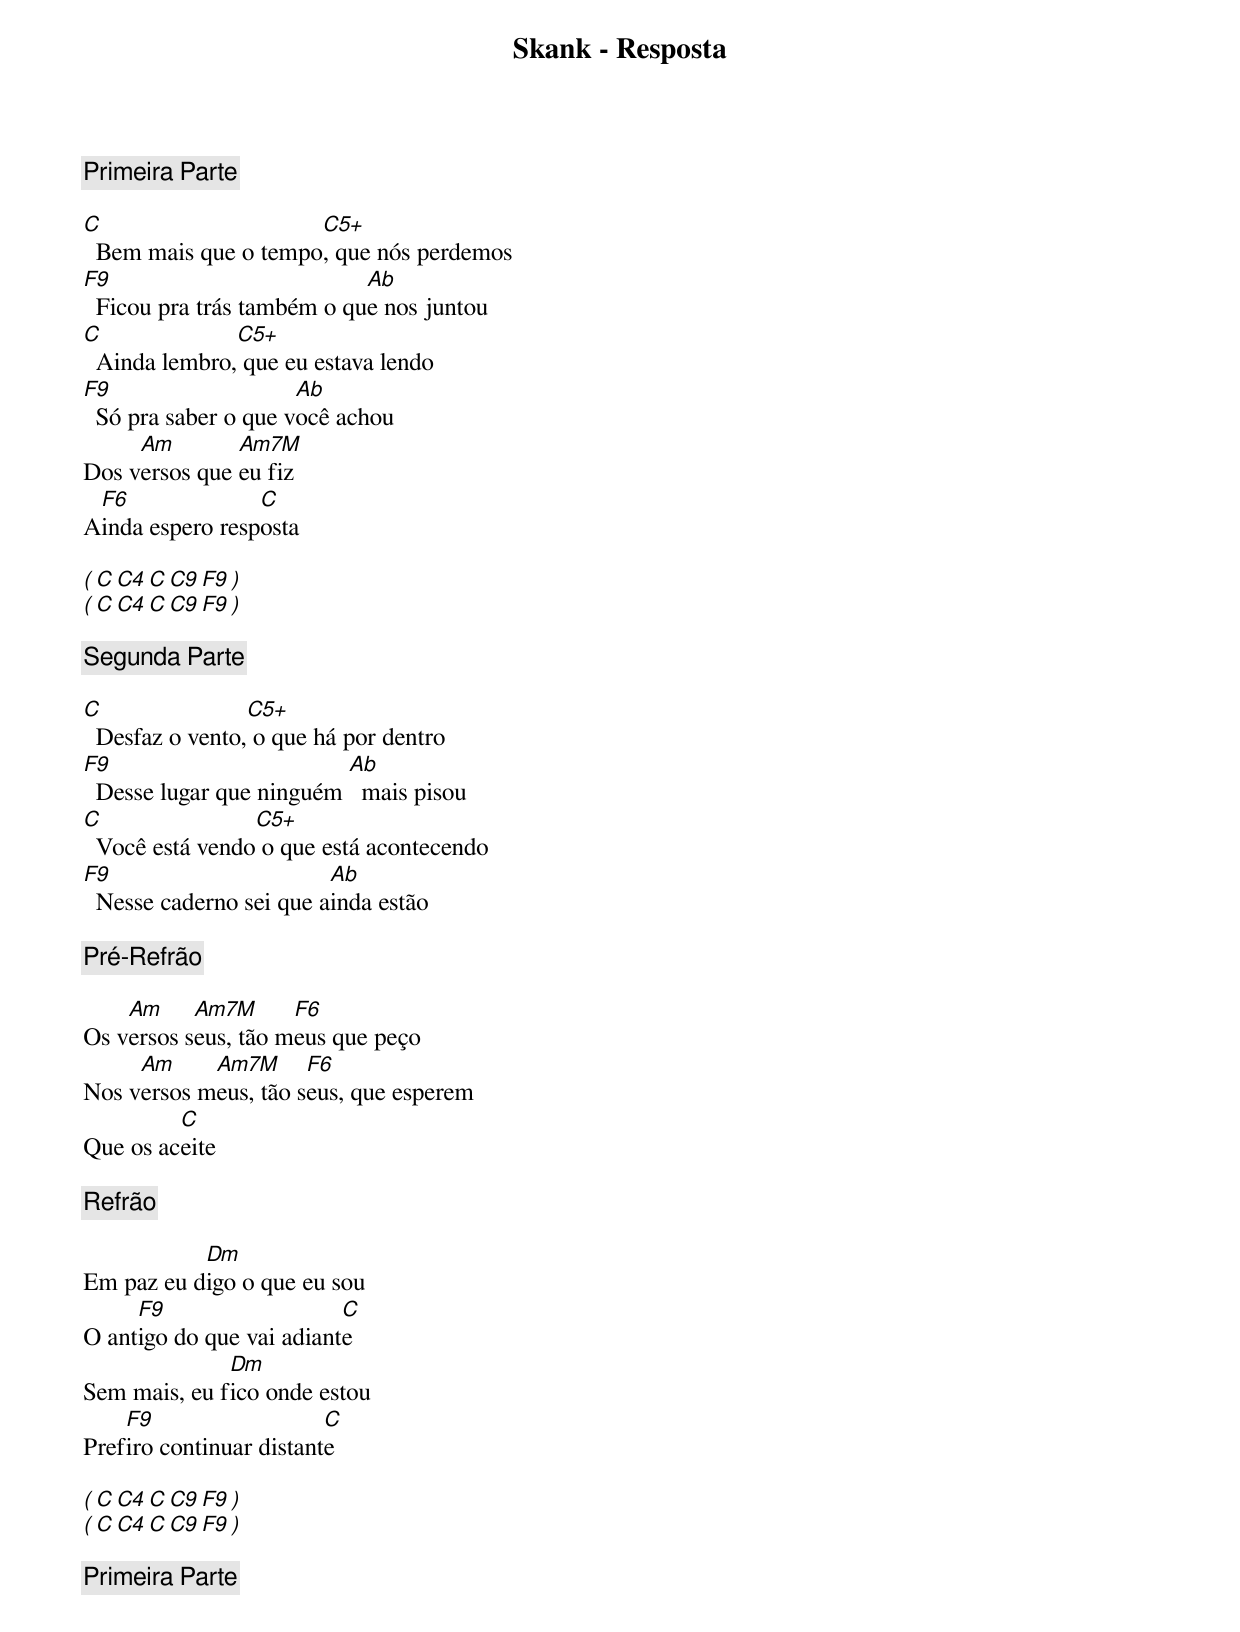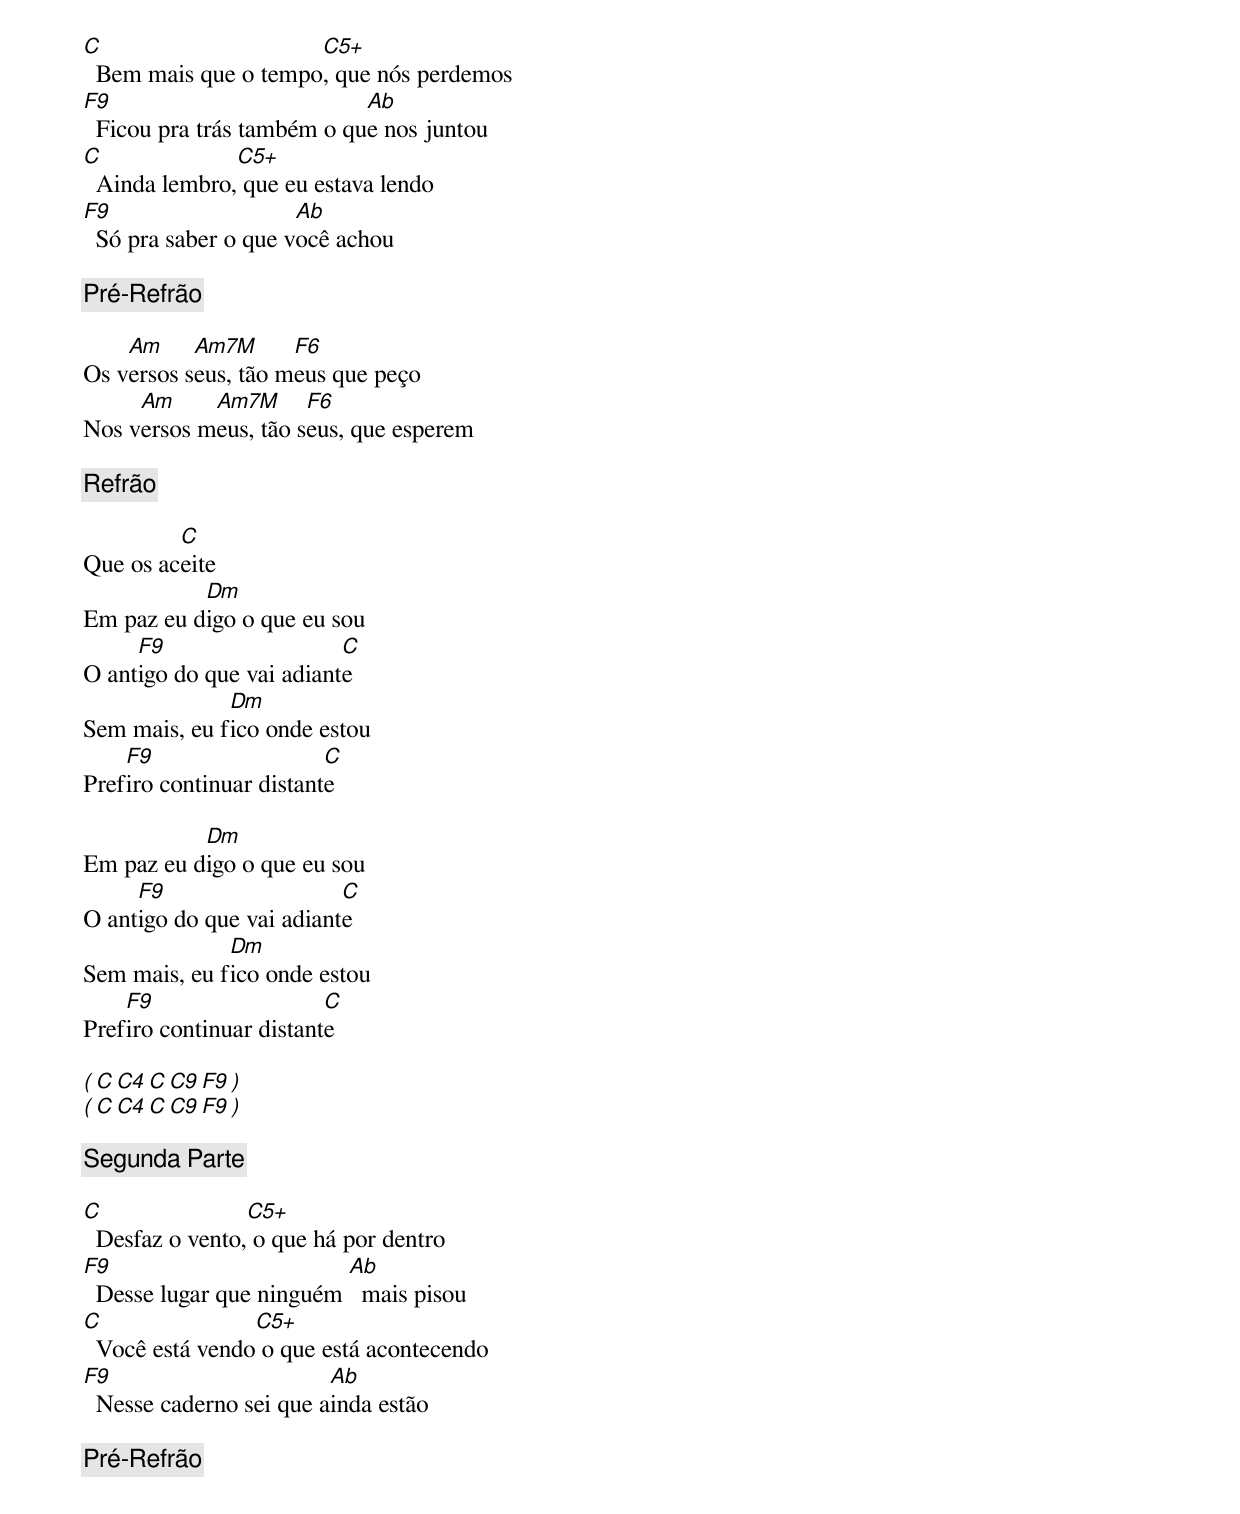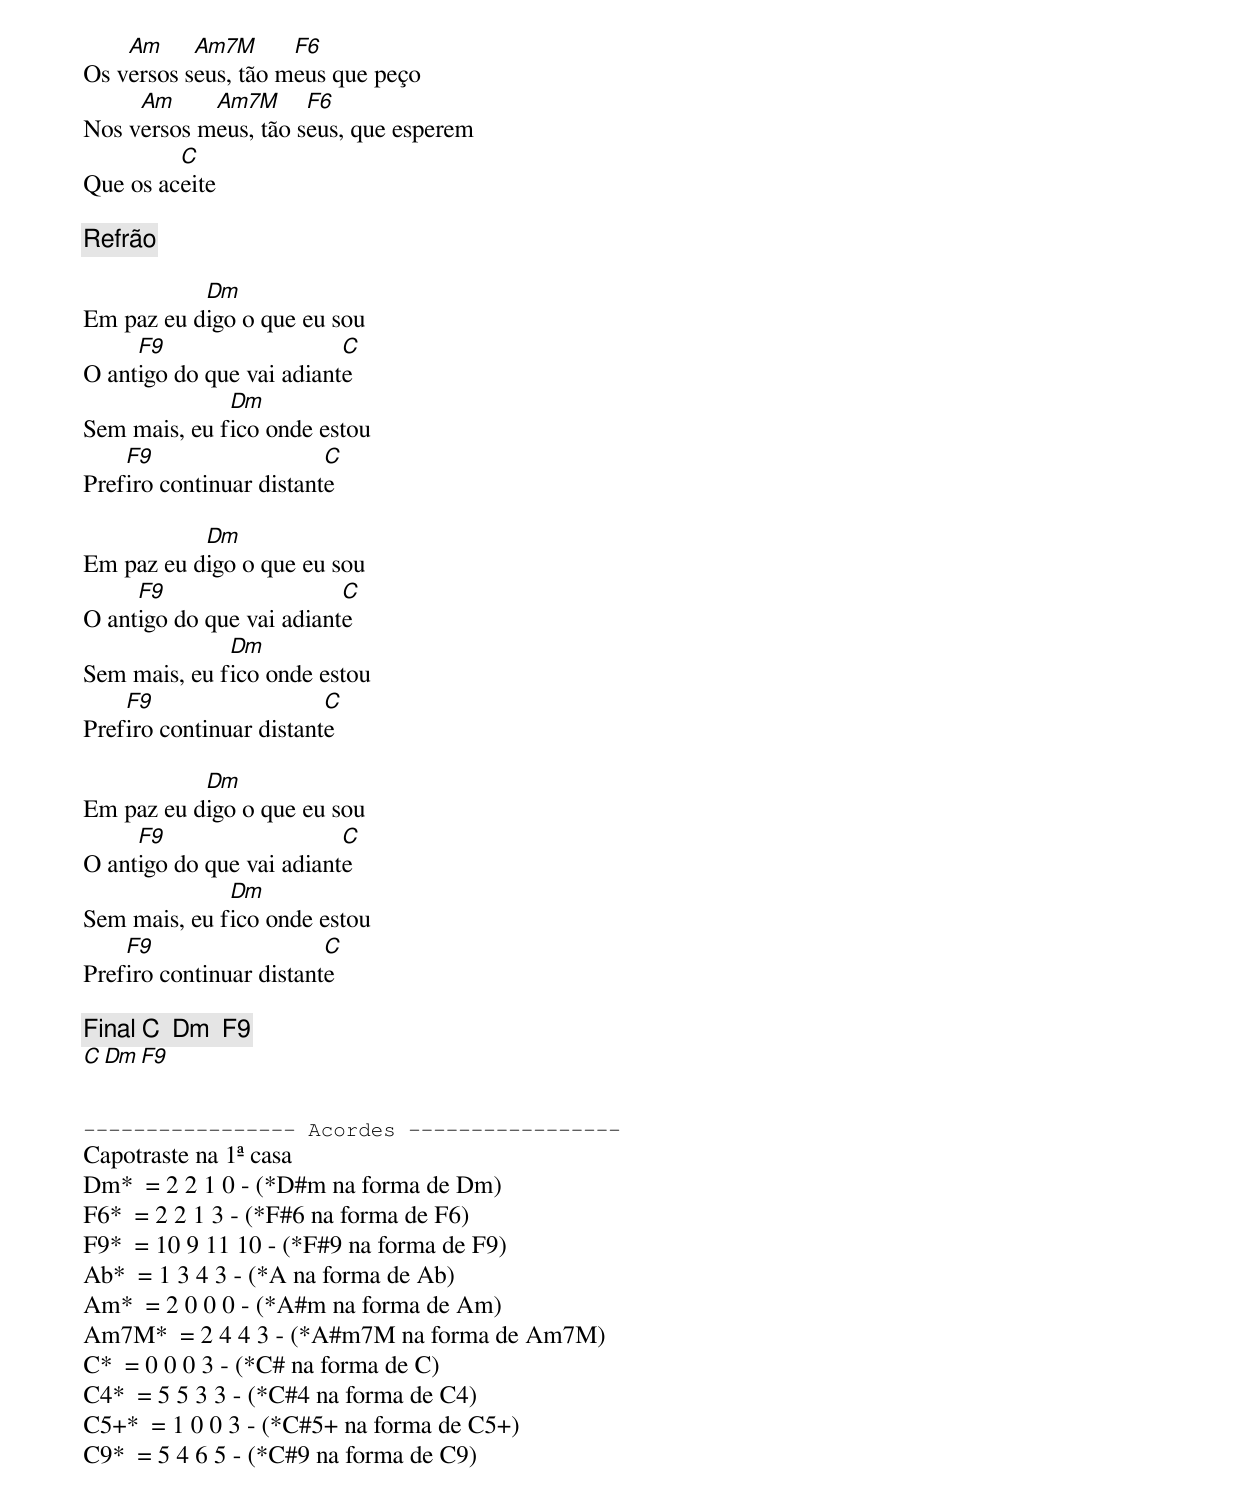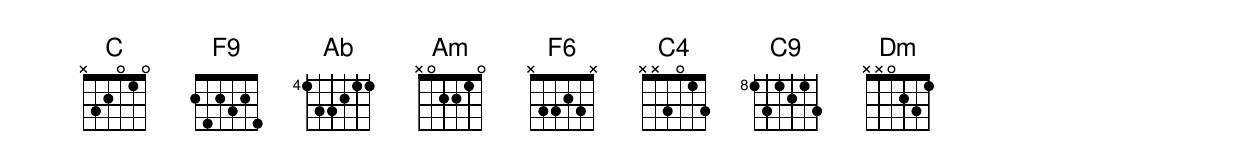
Skank - Resposta

[Primeira Parte]

C                     C5+
  Bem mais que o tempo, que nós perdemos
F9                          Ab
  Ficou pra trás também o que nos juntou
C              C5+
  Ainda lembro, que eu estava lendo
F9                    Ab
  Só pra saber o que você achou
     Am        Am7M
Dos versos que eu fiz
 F6              C
Ainda espero resposta

( C  C4  C  C9  F9 )
( C  C4  C  C9  F9 )

[Segunda Parte]

C                C5+
  Desfaz o vento, o que há por dentro
F9                        Ab
  Desse lugar que ninguém   mais pisou
C                C5+
  Você está vendo o que está acontecendo
F9                       Ab
  Nesse caderno sei que ainda estão

[Pré-Refrão]

    Am     Am7M      F6
Os versos seus, tão meus que peço
     Am     Am7M      F6
Nos versos meus, tão seus, que esperem
         C
Que os aceite

[Refrão]

           Dm
Em paz eu digo o que eu sou
     F9                   C
O antigo do que vai adiante
              Dm
Sem mais, eu fico onde estou
    F9                   C
Prefiro continuar distante

( C  C4  C  C9  F9 )
( C  C4  C  C9  F9 )

[Primeira Parte]

C                     C5+
  Bem mais que o tempo, que nós perdemos
F9                          Ab
  Ficou pra trás também o que nos juntou
C              C5+
  Ainda lembro, que eu estava lendo
F9                    Ab
  Só pra saber o que você achou

[Pré-Refrão]

    Am     Am7M      F6
Os versos seus, tão meus que peço
     Am     Am7M      F6
Nos versos meus, tão seus, que esperem

[Refrão]

         C
Que os aceite
           Dm
Em paz eu digo o que eu sou
     F9                   C
O antigo do que vai adiante
              Dm
Sem mais, eu fico onde estou
    F9                   C
Prefiro continuar distante

           Dm
Em paz eu digo o que eu sou
     F9                   C
O antigo do que vai adiante
              Dm
Sem mais, eu fico onde estou
    F9                   C
Prefiro continuar distante

( C  C4  C  C9  F9 )
( C  C4  C  C9  F9 )

[Segunda Parte]

C                C5+
  Desfaz o vento, o que há por dentro
F9                        Ab
  Desse lugar que ninguém   mais pisou
C                C5+
  Você está vendo o que está acontecendo
F9                       Ab
  Nesse caderno sei que ainda estão

[Pré-Refrão]

    Am     Am7M      F6
Os versos seus, tão meus que peço
     Am     Am7M      F6
Nos versos meus, tão seus, que esperem
         C
Que os aceite

[Refrão]

           Dm
Em paz eu digo o que eu sou
     F9                   C
O antigo do que vai adiante
              Dm
Sem mais, eu fico onde estou
    F9                   C
Prefiro continuar distante

           Dm
Em paz eu digo o que eu sou
     F9                   C
O antigo do que vai adiante
              Dm
Sem mais, eu fico onde estou
    F9                   C
Prefiro continuar distante

           Dm
Em paz eu digo o que eu sou
     F9                   C
O antigo do que vai adiante
              Dm
Sem mais, eu fico onde estou
    F9                   C
Prefiro continuar distante

[Final] C  Dm  F9
        C  Dm  F9


----------------- Acordes -----------------
Capotraste na 1ª casa
Dm*  = 2 2 1 0 - (*D#m na forma de Dm)
F6*  = 2 2 1 3 - (*F#6 na forma de F6)
F9*  = 10 9 11 10 - (*F#9 na forma de F9)
Ab*  = 1 3 4 3 - (*A na forma de Ab)
Am*  = 2 0 0 0 - (*A#m na forma de Am)
Am7M*  = 2 4 4 3 - (*A#m7M na forma de Am7M)
C*  = 0 0 0 3 - (*C# na forma de C)
C4*  = 5 5 3 3 - (*C#4 na forma de C4)
C5+*  = 1 0 0 3 - (*C#5+ na forma de C5+)
C9*  = 5 4 6 5 - (*C#9 na forma de C9)
